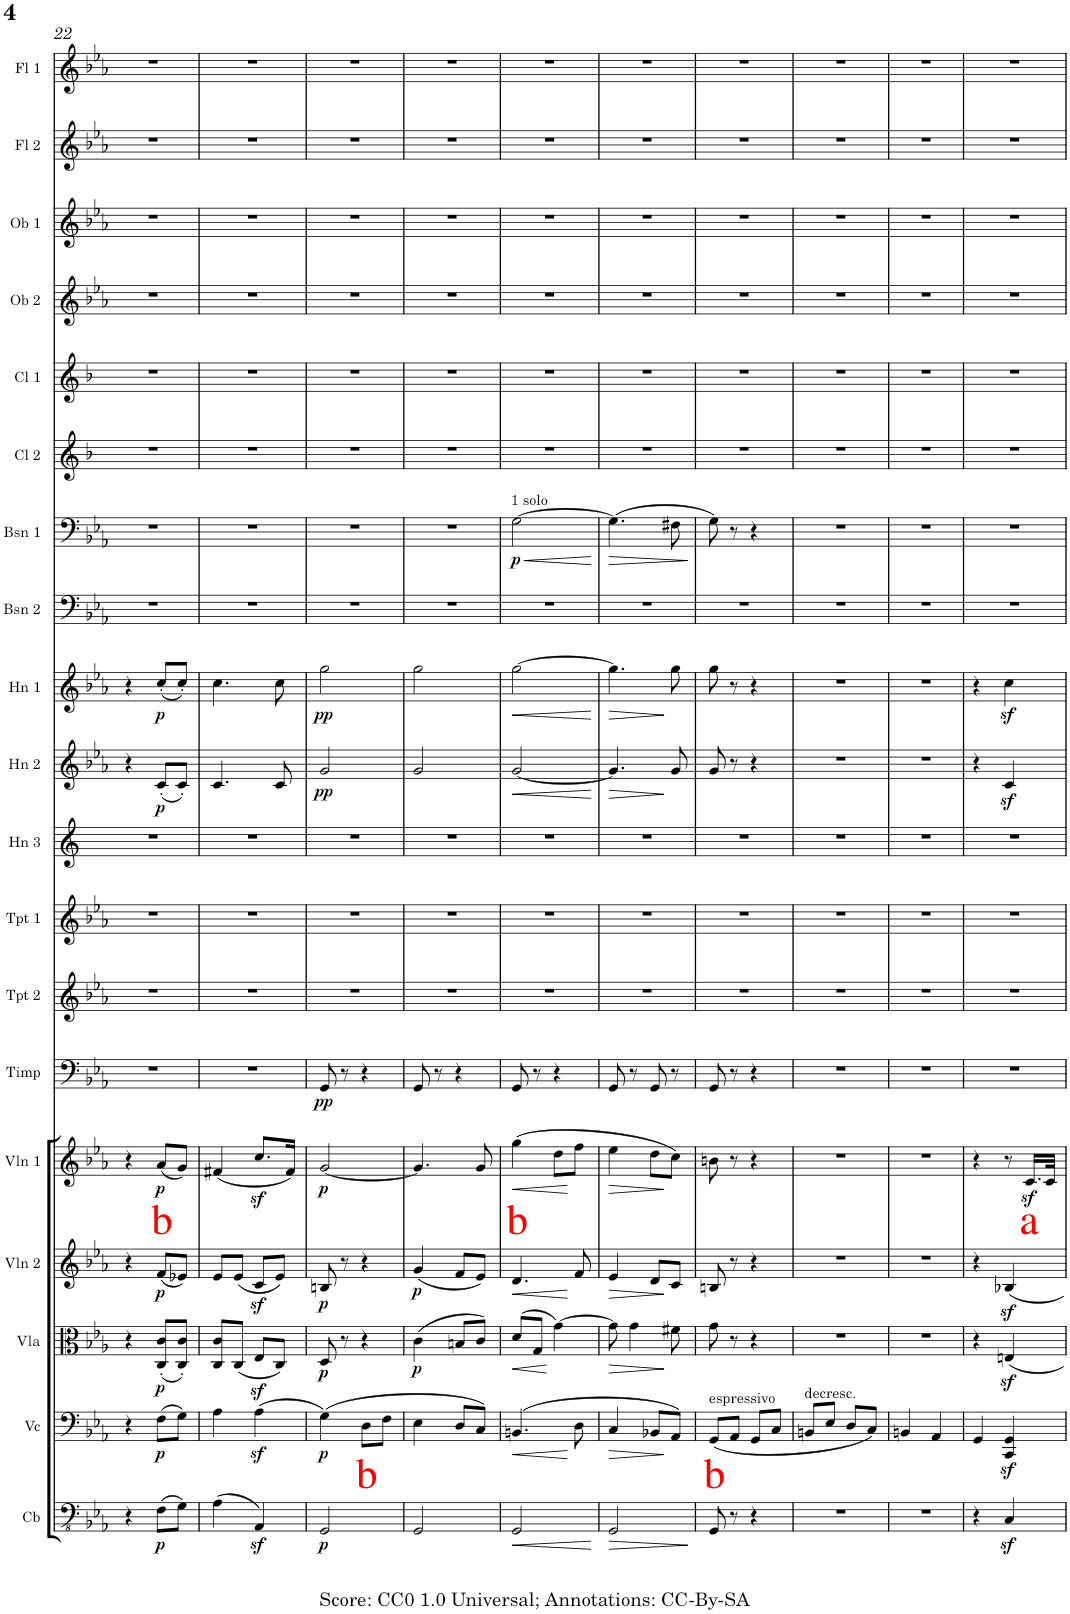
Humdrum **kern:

**kern	**dynam	**kern	**text	**dynam	**kern	**dynam	**kern	**dynam	**kern	**text	**dynam	**kern	**dynam	**kern	**kern	**kern	**kern	**dynam	**kern	**dynam	**kern	**kern	**dynam	**kern	**kern	**kern	**kern	**kern	**kern
*part19	*part19	*part18	*part18	*part18	*part17	*part17	*part16	*part16	*part15	*part15	*part15	*part14	*part14	*part13	*part12	*part11	*part10	*part10	*part9	*part9	*part8	*part7	*part7	*part6	*part5	*part4	*part3	*part2	*part1
*staff19	*staff19	*staff18	*staff18	*staff18	*staff17	*staff17	*staff16	*staff16	*staff15	*staff15	*staff15	*staff14	*staff14	*staff13	*staff12	*staff11	*staff10	*staff10	*staff9	*staff9	*staff8	*staff7	*staff7	*staff6	*staff5	*staff4	*staff3	*staff2	*staff1
*I"Contrabass	*	*I"Violoncello	*	*	*I"Viola	*	*I"Violin 2	*	*I"Violin 1	*	*	*I"Timpani	*	*I"C Trumpet 2	*I"C Trumpet 1	*I"Eb Horn 3	*I"C Horn 2	*	*I"C Horn 1	*	*I"Bassoon 2	*I"Bassoon 1	*	*I"Bb Clarinet 3	*I"Bb Clarinet 1	*I"Oboe 2	*I"Oboe 1	*I"Flute 2	*I"Flute 1
*I'Cb	*	*I'Vc	*	*	*I'Vla	*	*I'Vln 2	*	*I'Vln 1	*	*	*I'Timp	*	*I'Tpt 2	*I'Tpt 1	*I'Hn 3	*I'Hn 2	*	*I'Hn 1	*	*I'Bsn 2	*I'Bsn 1	*	*I'Cl 2	*I'Cl 1	*I'Ob 2	*I'Ob 1	*I'Fl 2	*I'Fl 1
!!LO:PB:g=z
*clefFv4	*	*clefF4	*	*	*clefC3	*	*clefG2	*	*clefG2	*	*	*clefF4	*	*clefG2	*clefG2	*clefG2	*clefG2	*	*clefG2	*	*clefF4	*clefF4	*	*clefG2	*clefG2	*clefG2	*clefG2	*clefG2	*clefG2
*	*	*	*	*	*	*	*	*	*	*	*	*	*	*	*	*Trd5c9	*Trd7c12	*	*Trd7c12	*	*	*	*	*Trd1c2	*Trd1c2	*	*	*	*
*k[b-e-a-]	*	*k[b-e-a-]	*	*	*k[b-e-a-]	*	*k[b-e-a-]	*	*k[b-e-a-]	*	*	*k[b-e-a-]	*	*k[b-e-a-]	*k[b-e-a-]	*k[]	*k[b-e-a-]	*	*k[b-e-a-]	*	*k[b-e-a-]	*k[b-e-a-]	*	*k[b-]	*k[b-]	*k[b-e-a-]	*k[b-e-a-]	*k[b-e-a-]	*k[b-e-a-]
*M2/4	*	*M2/4	*	*	*M2/4	*	*M2/4	*	*M2/4	*	*	*M2/4	*	*M2/4	*M2/4	*M2/4	*M2/4	*	*M2/4	*	*M2/4	*M2/4	*	*M2/4	*M2/4	*M2/4	*M2/4	*M2/4	*M2/4
=22	=22	=22	=22	=22	=22	=22	=22	=22	=22	=22	=22	=22	=22	=22	=22	=22	=22	=22	=22	=22	=22	=22	=22	=22	=22	=22	=22	=22	=22
4r	.	4r	.	.	4r	.	4r	.	4r	.	.	2r	.	2r	2r	2r	4r	.	4r	.	2r	2r	.	2r	2r	2r	2r	2r	2r
!	!LO:DY:b	!	!	!LO:DY:b	!	!LO:DY:b	!	!LO:DY:b	!	!LO:LY:b:color=#FF0000	!LO:DY:b	!	!	!	!	!	!	!LO:DY:b	!	!LO:DY:b	!	!	!	!	!	!	!	!	!
(8FF\L	p	(8F\L	.	p	(8C/' 8c/'L	p	(8f/L	p	(8a-/L	b	p	.	.	.	.	.	(8c'/L	p	(8cc'/L	p	.	.	.	.	.	.	.	.	.
8GG\J)	.	8G\J)	.	.	8C/' 8c/'J)	.	8e-X/J)	.	8g/J)	.	.	.	.	.	.	.	8c'/J)	.	8cc'/J)	.	.	.	.	.	.	.	.	.	.
=23	=23	=23	=23	=23	=23	=23	=23	=23	=23	=23	=23	=23	=23	=23	=23	=23	=23	=23	=23	=23	=23	=23	=23	=23	=23	=23	=23	=23	=23
(4AA-\	.	4A-\	.	.	8C/ 8c/L	.	8e-/L	.	(4f#X/	.	.	2r	.	2r	2r	2r	4.c/	.	4.cc\	.	2r	2r	.	2r	2r	2r	2r	2r	2r
.	.	.	.	.	(8C/J	.	(8e-/J	.	.	.	.	.	.	.	.	.	.	.	.	.	.	.	.	.	.	.	.	.	.
4AAA-z</)	.	(4A-z<\	.	.	8E-z</L	.	8cz</L	.	8.ccz</L	.	.	.	.	.	.	.	.	.	.	.	.	.	.	.	.	.	.	.	.
.	.	.	.	.	8C/J)	.	8e-/J)	.	.	.	.	.	.	.	.	.	8c/	.	8cc\	.	.	.	.	.	.	.	.	.	.
.	.	.	.	.	.	.	.	.	16f#/Jk)	.	.	.	.	.	.	.	.	.	.	.	.	.	.	.	.	.	.	.	.
=24	=24	=24	=24	=24	=24	=24	=24	=24	=24	=24	=24	=24	=24	=24	=24	=24	=24	=24	=24	=24	=24	=24	=24	=24	=24	=24	=24	=24	=24
!	!LO:DY:b	!	!	!LO:DY:b	!	!LO:DY:b	!	!LO:DY:b	!	!	!LO:DY:b	!	!LO:DY:b	!	!	!	!	!LO:DY:b	!	!LO:DY:b	!	!	!	!	!	!	!	!	!
2GGG/	p	(4G\)	.	p	8D/	p	8Bn/	p	[2g/	.	p	8GG/	pp	2r	2r	2r	2g/	pp	2gg\	pp	2r	2r	.	2r	2r	2r	2r	2r	2r
.	.	.	.	.	8r	.	8r	.	.	.	.	8r	.	.	.	.	.	.	.	.	.	.	.	.	.	.	.	.	.
!	!	!	!LO:LY:b:color=#FF0000	!	!	!	!	!	!	!	!	!	!	!	!	!	!	!	!	!	!	!	!	!	!	!	!	!	!
.	.	8D\L	b	.	4r	.	4r	.	.	.	.	4r	.	.	.	.	.	.	.	.	.	.	.	.	.	.	.	.	.
.	.	8F\J	.	.	.	.	.	.	.	.	.	.	.	.	.	.	.	.	.	.	.	.	.	.	.	.	.	.	.
=25	=25	=25	=25	=25	=25	=25	=25	=25	=25	=25	=25	=25	=25	=25	=25	=25	=25	=25	=25	=25	=25	=25	=25	=25	=25	=25	=25	=25	=25
!	!	!	!	!	!	!LO:DY:b	!	!LO:DY:b	!	!	!	!	!	!	!	!	!	!	!	!	!	!	!	!	!	!	!	!	!
2GGG/	.	4E-\	.	.	(4c\	p	(4g/	p	4.g/]	.	.	8GG/	.	2r	2r	2r	2g/	.	2gg\	.	2r	2r	.	2r	2r	2r	2r	2r	2r
.	.	.	.	.	.	.	.	.	.	.	.	8r	.	.	.	.	.	.	.	.	.	.	.	.	.	.	.	.	.
.	.	8D/L	.	.	8Bn/L	.	8f/L	.	.	.	.	4r	.	.	.	.	.	.	.	.	.	.	.	.	.	.	.	.	.
.	.	8C/J)	.	.	8c/J)	.	8e-/J)	.	8g/	.	.	.	.	.	.	.	.	.	.	.	.	.	.	.	.	.	.	.	.
=26	=26	=26	=26	=26	=26	=26	=26	=26	=26	=26	=26	=26	=26	=26	=26	=26	=26	=26	=26	=26	=26	=26	=26	=26	=26	=26	=26	=26	=26
!	!	!	!	!	!	!	!	!	!	!	!	!	!	!	!	!	!	!	!	!	!	!LO:TX:a:t=1 solo	!	!	!	!	!	!	!
!	!LO:HP:b	!	!	!LO:HP:b	!	!LO:HP:b	!	!LO:HP:b	!	!LO:LY:b:color=#FF0000	!LO:HP:b	!	!	!	!	!	!	!LO:HP:b	!	!LO:HP:b	!	!	!LO:HP:b	!	!	!	!	!	!
!	!	!	!	!	!	!	!	!	!	!	!	!	!	!	!	!	!	!	!	!	!	!	!LO:DY:n=1:b	!	!	!	!	!	!
2GGG/	<	(4.BBn/	.	<	(8d/L	<	4.d/	<	(4gg\	b	<	8GG/	.	2r	2r	2r	[2g/	<	[2gg\	<	2r	[2G\	< p	2r	2r	2r	2r	2r	2r
.	.	.	.	.	8G/J	.	.	.	.	.	.	8r	.	.	.	.	.	.	.	.	.	.	.	.	.	.	.	.	.
.	.	.	.	.	[4g\)	[	.	.	8dd\L	.	.	4r	.	.	.	.	.	.	.	.	.	.	.	.	.	.	.	.	.
.	.	8D\	.	[	.	.	8f/	[	8ff\J	.	[	.	.	.	.	.	.	.	.	.	.	.	.	.	.	.	.	.	.
.	[	.	.	.	.	.	.	.	.	.	.	.	.	.	.	.	.	[	.	[	.	.	[	.	.	.	.	.	.
=27	=27	=27	=27	=27	=27	=27	=27	=27	=27	=27	=27	=27	=27	=27	=27	=27	=27	=27	=27	=27	=27	=27	=27	=27	=27	=27	=27	=27	=27
!	!LO:HP:b	!	!	!LO:HP:b	!	!LO:HP:b	!	!LO:HP:b	!	!	!LO:HP:b	!	!	!	!	!	!	!LO:HP:b	!	!LO:HP:b	!	!	!LO:HP:b	!	!	!	!	!	!
2GGG/	>	4C/	.	>	8g\]	>	4e-/	>	4ee-\	.	>	8GG/	.	2r	2r	2r	4.g/]	>	4.gg\]	>	2r	(4.G\]	>	2r	2r	2r	2r	2r	2r
.	.	.	.	.	4g\	.	.	.	.	.	.	8r	.	.	.	.	.	.	.	.	.	.	.	.	.	.	.	.	.
.	.	8BB-X/L	.	.	.	.	8d/L	.	8dd\L	.	.	8GG/	.	.	.	.	.	.	.	.	.	.	.	.	.	.	.	.	.
.	.	8AA-/J)	.	]	8f#X\	]	8c/J	]	8cc\J)	.	]	8r	.	.	.	.	8g/	]	8gg\	]	.	8F#X\	.	.	.	.	.	.	.
.	]	.	.	.	.	.	.	.	.	.	.	.	.	.	.	.	.	.	.	.	.	.	]	.	.	.	.	.	.
=28	=28	=28	=28	=28	=28	=28	=28	=28	=28	=28	=28	=28	=28	=28	=28	=28	=28	=28	=28	=28	=28	=28	=28	=28	=28	=28	=28	=28	=28
!	!	!LO:TX:a:t=espressivo	!	!	!	!	!	!	!	!	!	!	!	!	!	!	!	!	!	!	!	!	!	!	!	!	!	!	!
!	!	!	!LO:LY:b:color=#FF0000	!	!	!	!	!	!	!	!	!	!	!	!	!	!	!	!	!	!	!	!	!	!	!	!	!	!
8GGG/	.	(8GG/L	b	.	8g\	.	8Bn/	.	8bn\	.	.	8GG/	.	2r	2r	2r	8g/	.	8gg\	.	2r	8G\)	.	2r	2r	2r	2r	2r	2r
8r	.	8AA-/J	.	.	8r	.	8r	.	8r	.	.	8r	.	.	.	.	8r	.	8r	.	.	8r	.	.	.	.	.	.	.
4r	.	8GG/L	.	.	4r	.	4r	.	4r	.	.	4r	.	.	.	.	4r	.	4r	.	.	4r	.	.	.	.	.	.	.
.	.	8C/J	.	.	.	.	.	.	.	.	.	.	.	.	.	.	.	.	.	.	.	.	.	.	.	.	.	.	.
=29	=29	=29	=29	=29	=29	=29	=29	=29	=29	=29	=29	=29	=29	=29	=29	=29	=29	=29	=29	=29	=29	=29	=29	=29	=29	=29	=29	=29	=29
!	!	!LO:TX:a:t=decresc.	!	!	!	!	!	!	!	!	!	!	!	!	!	!	!	!	!	!	!	!	!	!	!	!	!	!	!
2r	.	8BBn/L	.	.	2r	.	2r	.	2r	.	.	2r	.	2r	2r	2r	2r	.	2r	.	2r	2r	.	2r	2r	2r	2r	2r	2r
.	.	8E-/J	.	.	.	.	.	.	.	.	.	.	.	.	.	.	.	.	.	.	.	.	.	.	.	.	.	.	.
.	.	8D/L	.	.	.	.	.	.	.	.	.	.	.	.	.	.	.	.	.	.	.	.	.	.	.	.	.	.	.
.	.	8C/J)	.	.	.	.	.	.	.	.	.	.	.	.	.	.	.	.	.	.	.	.	.	.	.	.	.	.	.
=30	=30	=30	=30	=30	=30	=30	=30	=30	=30	=30	=30	=30	=30	=30	=30	=30	=30	=30	=30	=30	=30	=30	=30	=30	=30	=30	=30	=30	=30
2r	.	4BBn/	.	.	2r	.	2r	.	2r	.	.	2r	.	2r	2r	2r	2r	.	2r	.	2r	2r	.	2r	2r	2r	2r	2r	2r
.	.	4AA-/	.	.	.	.	.	.	.	.	.	.	.	.	.	.	.	.	.	.	.	.	.	.	.	.	.	.	.
=31	=31	=31	=31	=31	=31	=31	=31	=31	=31	=31	=31	=31	=31	=31	=31	=31	=31	=31	=31	=31	=31	=31	=31	=31	=31	=31	=31	=31	=31
4r	.	4GG/	.	.	4r	.	4r	.	4r	.	.	2r	.	2r	2r	2r	4r	.	4r	.	2r	2r	.	2r	2r	2r	2r	2r	2r
4CCz</	.	4CC/z< 4GG/z<	.	.	4Enz</	.	4B-Xz</	.	8r	.	.	.	.	.	.	.	4cz</	.	4ccz<\	.	.	.	.	.	.	.	.	.	.
!	!	!	!	!	!	!	!	!	!	!LO:LY:b:color=#FF0000	!	!	!	!	!	!	!	!	!	!	!	!	!	!	!	!	!	!	!
.	.	.	.	.	.	.	.	.	16.cz</LL	a	.	.	.	.	.	.	.	.	.	.	.	.	.	.	.	.	.	.	.
.	.	.	.	.	.	.	.	.	32c/JJk	.	.	.	.	.	.	.	.	.	.	.	.	.	.	.	.	.	.	.	.
=	=	=	=	=	=	=	=	=	=	=	=	=	=	=	=	=	=	=	=	=	=	=	=	=	=	=	=	=	=
*-	*-	*-	*-	*-	*-	*-	*-	*-	*-	*-	*-	*-	*-	*-	*-	*-	*-	*-	*-	*-	*-	*-	*-	*-	*-	*-	*-	*-	*-
